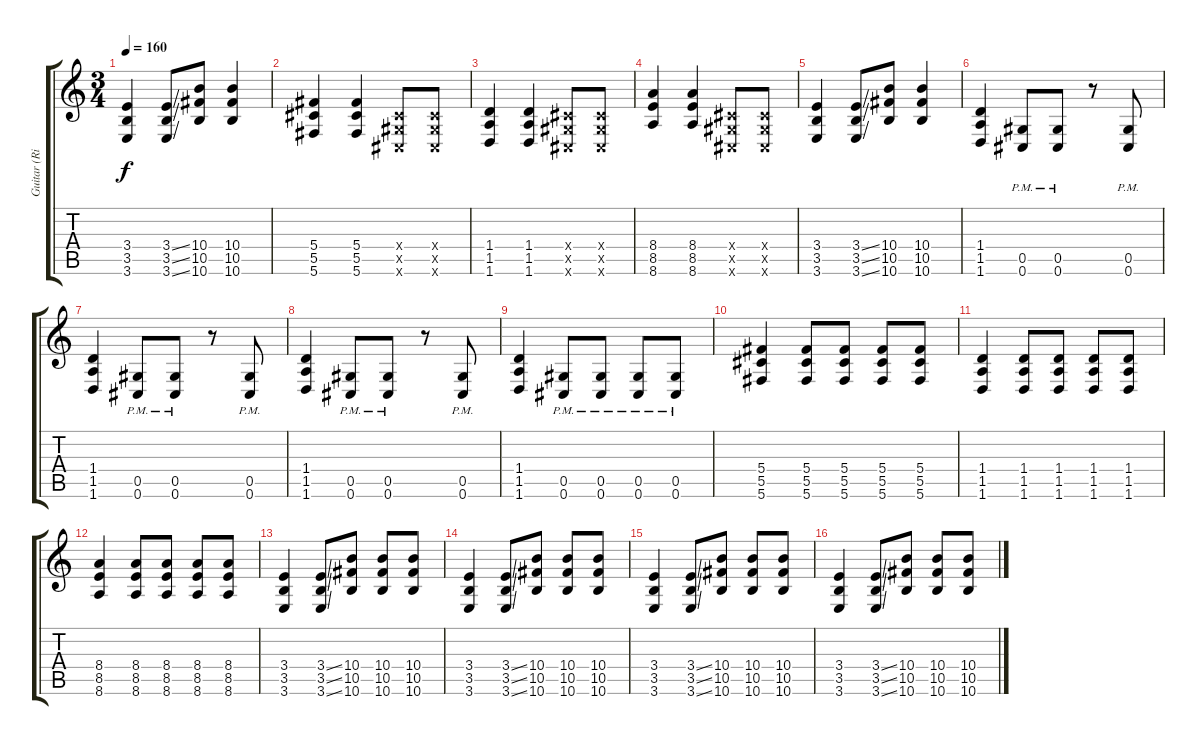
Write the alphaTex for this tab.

\track ("Guitar (Right)" "Guitar (Ri") {instrument distortionguitar}
\staff {score tabs}
\tuning (Eb4 Bb3 Gb3 Db3 Ab2 Db2) {hide}
\ts (3 4)
\tempo 160
\clef g2
\ks c
(3.4 3.5 3.6).4{dy f} (3.4{ss} 3.5{ss} 3.6{ss}).8 (10.4 10.5 10.6).8 (10.4 10.5 10.6).4 |
(5.4 5.5 5.6).4 (5.4 5.5 5.6).4 (0.4{x} 0.5{x} 0.6{x}).8 (0.4{x} 0.5{x} 0.6{x}).8 |
(1.4 1.5 1.6).4 (1.4 1.5 1.6).4 (0.4{x} 0.5{x} 0.6{x}).8 (0.4{x} 0.5{x} 0.6{x}).8 |
(8.4 8.5 8.6).4 (8.4 8.5 8.6).4 (0.4{x} 0.5{x} 0.6{x}).8 (0.4{x} 0.5{x} 0.6{x}).8 |
(3.4 3.5 3.6).4 (3.4{ss} 3.5{ss} 3.6{ss}).8 (10.4 10.5 10.6).8 (10.4 10.5 10.6).4 |
(1.4 1.5 1.6).4 (0.5{pm} 0.6{pm}).8 (0.5{pm} 0.6{pm}).8 r.8 (0.5{pm} 0.6{pm}).8 |
(1.4 1.5 1.6).4 (0.5{pm} 0.6{pm}).8 (0.5{pm} 0.6{pm}).8 r.8 (0.5{pm} 0.6{pm}).8 |
(1.4 1.5 1.6).4 (0.5{pm} 0.6{pm}).8 (0.5{pm} 0.6{pm}).8 r.8 (0.5{pm} 0.6{pm}).8 |
(1.4 1.5 1.6).4 (0.5{pm} 0.6{pm}).8 (0.5{pm} 0.6{pm}).8 (0.5{pm} 0.6{pm}).8 (0.5{pm} 0.6{pm}).8 |
(5.4 5.5 5.6).4 (5.4 5.5 5.6).8 (5.4 5.5 5.6).8 (5.4 5.5 5.6).8 (5.4 5.5 5.6).8 |
(1.4 1.5 1.6).4 (1.4 1.5 1.6).8 (1.4 1.5 1.6).8 (1.4 1.5 1.6).8 (1.4 1.5 1.6).8 |
(8.4 8.5 8.6).4 (8.4 8.5 8.6).8 (8.4 8.5 8.6).8 (8.4 8.5 8.6).8 (8.4 8.5 8.6).8 |
(3.4 3.5 3.6).4 (3.4{ss} 3.5{ss} 3.6{ss}).8 (10.4 10.5 10.6).8 (10.4 10.5 10.6).8 (10.4 10.5 10.6).8 |
(3.4 3.5 3.6).4 (3.4{ss} 3.5{ss} 3.6{ss}).8 (10.4 10.5 10.6).8 (10.4 10.5 10.6).8 (10.4 10.5 10.6).8 |
(3.4 3.5 3.6).4 (3.4{ss} 3.5{ss} 3.6{ss}).8 (10.4 10.5 10.6).8 (10.4 10.5 10.6).8 (10.4 10.5 10.6).8 |
(3.4 3.5 3.6).4 (3.4{ss} 3.5{ss} 3.6{ss}).8 (10.4 10.5 10.6).8 (10.4 10.5 10.6).8 (10.4 10.5 10.6).8
